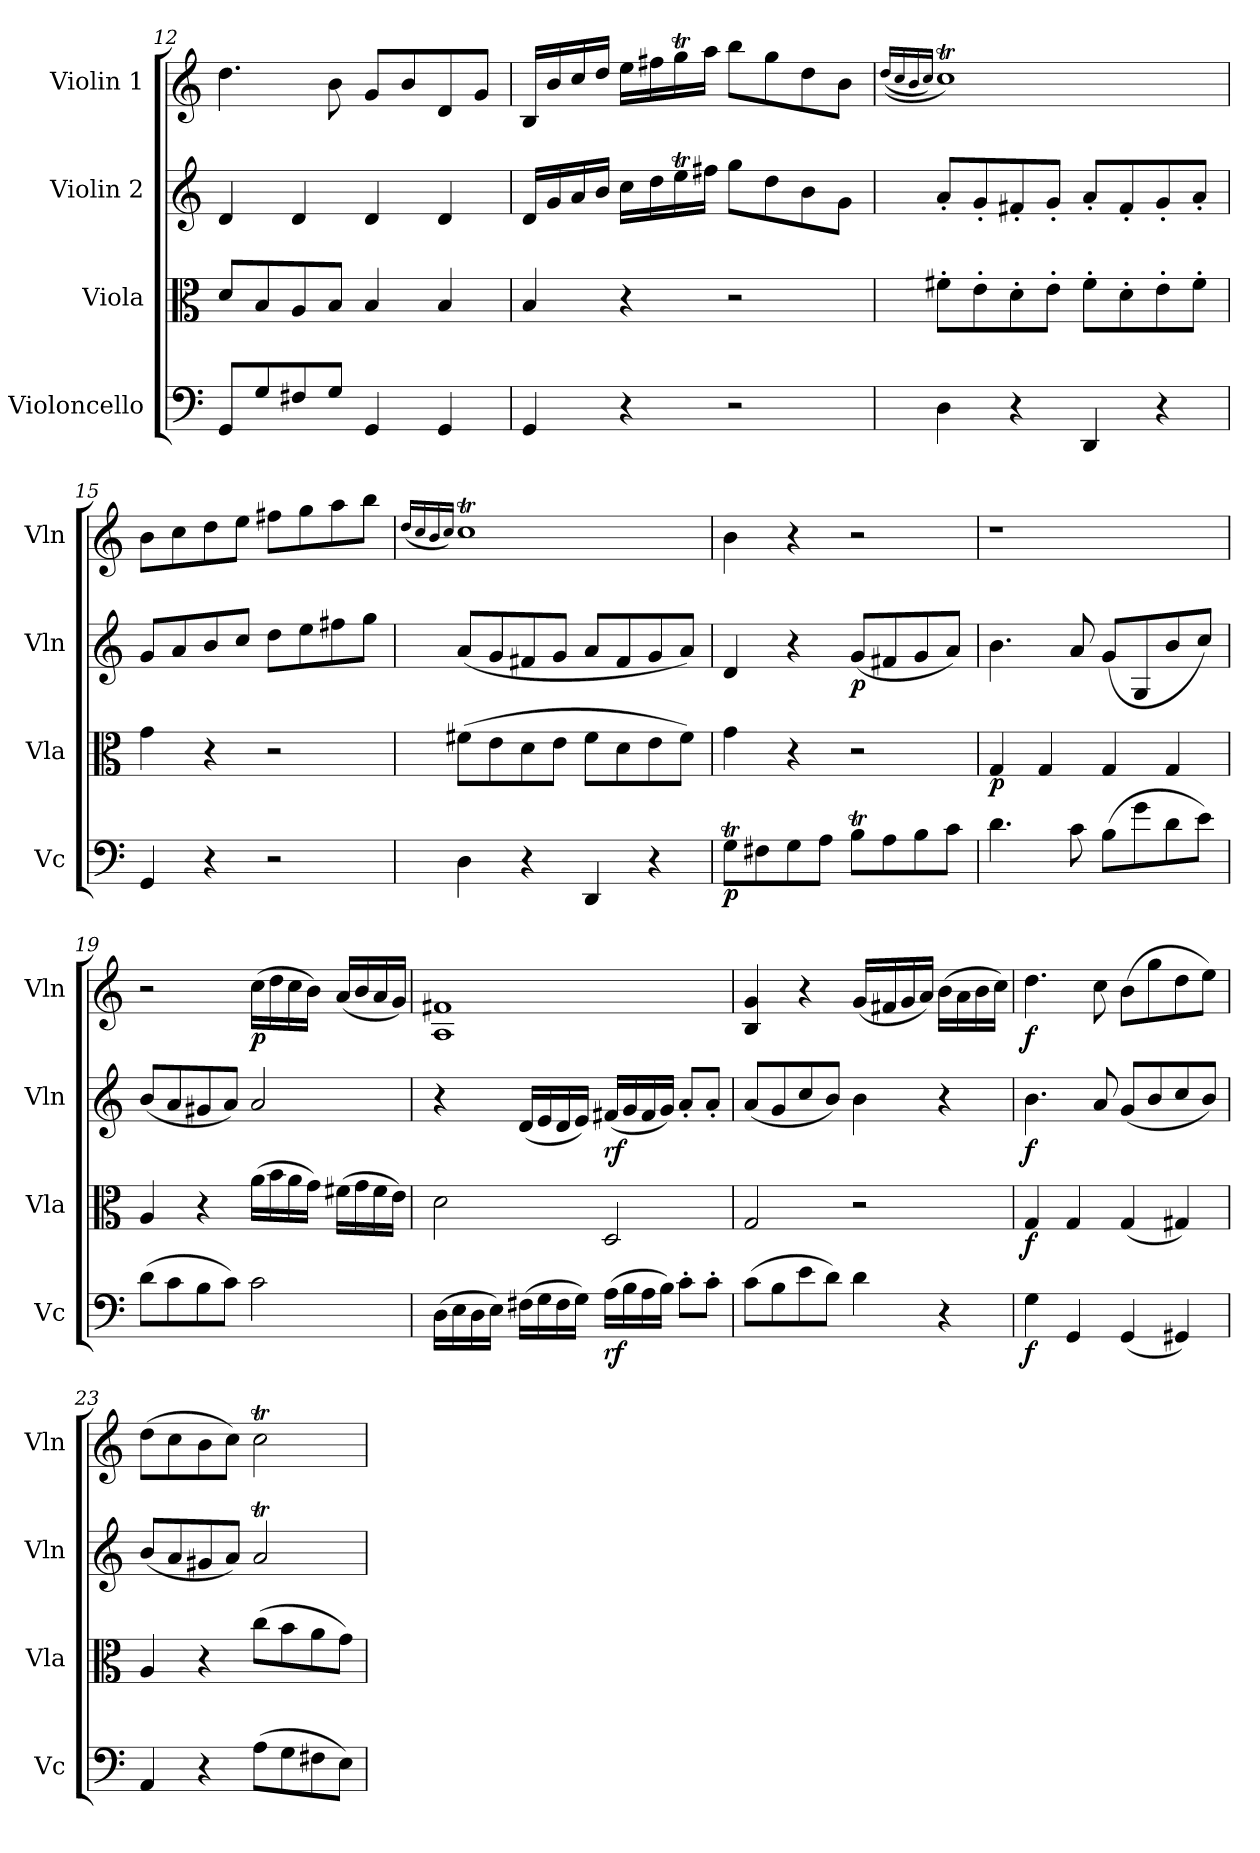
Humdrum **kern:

**kern	**dynam	**kern	**dynam	**kern	**dynam	**kern	**dynam
*part4	*part4	*part3	*part3	*part2	*part2	*part1	*part1
*staff4	*staff4	*staff3	*staff3	*staff2	*staff2	*staff1	*staff1
*I"Violoncello	*	*I"Viola	*	*I"Violin 2	*	*I"Violin 1	*
*I'Vc	*	*I'Vla	*	*I'Vln	*	*I'Vln	*
*clefF4	*	*clefC3	*	*clefG2	*	*clefG2	*
*k[]	*	*k[]	*	*k[]	*	*k[]	*
=12	=12	=12	=12	=12	=12	=12	=12
8GG/L	.	8d/L	.	4d/	.	4.dd\	.
8G/	.	8B/	.	.	.	.	.
8F#X/	.	8A/	.	4d/	.	.	.
8G/J	.	8B/J	.	.	.	8b\	.
4GG/	.	4B/	.	4d/	.	8g/L	.
.	.	.	.	.	.	8b/	.
4GG/	.	4B/	.	4d/	.	8d/	.
.	.	.	.	.	.	8g/J	.
!!LO:LB:g=z
=13	=13	=13	=13	=13	=13	=13	=13
4GG/	.	4B/	.	16d/LL	.	16B/LL	.
.	.	.	.	16g/	.	16b/	.
.	.	.	.	16a/	.	16cc/	.
.	.	.	.	16b/JJ	.	16dd/JJ	.
4r	.	4r	.	16cc\LL	.	16ee\LL	.
.	.	.	.	16dd\	.	16ff#X\	.
.	.	.	.	16eet\	.	16ggT\	.
.	.	.	.	16ff#X\JJ	.	16aa\JJ	.
2r	.	2r	.	8gg\L	.	8bb\L	.
.	.	.	.	8dd\	.	8gg\	.
.	.	.	.	8b\	.	8dd\	.
.	.	.	.	8g\J	.	8b\J	.
=14	=14	=14	=14	=14	=14	=14	=14
.	.	.	.	.	.	((16qdd/LL	.
.	.	.	.	.	.	16qcc/	.
.	.	.	.	.	.	16qb/	.
.	.	.	.	.	.	16qcc/JJ)	.
4D\	.	8f#X'\L	.	8a'/L	.	1ccT)	.
.	.	8e'\	.	8g'/	.	.	.
4r	.	8d'\	.	8f#X'/	.	.	.
.	.	8e'\J	.	8g'/J	.	.	.
4DD/	.	8f#'\L	.	8a'/L	.	.	.
.	.	8d'\	.	8f#'/	.	.	.
4r	.	8e'\	.	8g'/	.	.	.
.	.	8f#'\J	.	8a'/J	.	.	.
!!LO:LB:g=z
=15	=15	=15	=15	=15	=15	=15	=15
4GG/	.	4g\	.	8g/L	.	8b\L	.
.	.	.	.	8a/	.	8cc\	.
4r	.	4r	.	8b/	.	8dd\	.
.	.	.	.	8cc/J	.	8ee\J	.
2r	.	2r	.	8dd\L	.	8ff#X\L	.
.	.	.	.	8ee\	.	8gg\	.
.	.	.	.	8ff#X\	.	8aa\	.
.	.	.	.	8gg\J	.	8bb\J	.
=16	=16	=16	=16	=16	=16	=16	=16
.	.	.	.	.	.	(16qdd/LL	.
.	.	.	.	.	.	16qcc/	.
.	.	.	.	.	.	16qb/	.
.	.	.	.	.	.	16qcc/JJ)	.
4D\	.	(8f#X\L	.	(8a/L	.	1ccT	.
.	.	8e\	.	8g/	.	.	.
4r	.	8d\	.	8f#X/	.	.	.
.	.	8e\J	.	8g/J	.	.	.
4DD/	.	8f#\L	.	8a/L	.	.	.
.	.	8d\	.	8f#/	.	.	.
4r	.	8e\	.	8g/	.	.	.
.	.	8f#\J)	.	8a/J)	.	.	.
=17	=17	=17	=17	=17	=17	=17	=17
!	!LO:DY:b	!	!	!	!	!	!
8GT\L	p	4g\	.	4d/	.	4b\	.
8F#X\	.	.	.	.	.	.	.
8G\	.	4r	.	4r	.	4r	.
8A\J	.	.	.	.	.	.	.
!	!	!	!	!	!LO:DY:b	!	!
8Bt\L	.	2r	.	(8g/L	p	2r	.
8A\	.	.	.	8f#X/	.	.	.
8B\	.	.	.	8g/	.	.	.
8c\J	.	.	.	8a/J)	.	.	.
=18	=18	=18	=18	=18	=18	=18	=18
!	!	!	!LO:DY:b	!	!	!	!
4.d\	.	4G/	p	4.b\	.	1r	.
.	.	4G/	.	.	.	.	.
8c\	.	.	.	8a/	.	.	.
(8B\L	.	4G/	.	(8g/L	.	.	.
8g\	.	.	.	8G/	.	.	.
8d\	.	4G/	.	8b/	.	.	.
8e\J)	.	.	.	8cc/J)	.	.	.
!!LO:PB:g=z
=19	=19	=19	=19	=19	=19	=19	=19
(8d\L	.	4A/	.	(8b/L	.	2r	.
8c\	.	.	.	8a/	.	.	.
8B\	.	4r	.	8g#X/	.	.	.
8c\J)	.	.	.	8a/J)	.	.	.
!	!	!	!	!	!	!	!LO:DY:b
2c\	.	(16a\LL	.	2a/	.	(16cc\LL	p
.	.	16b\	.	.	.	16dd\	.
.	.	16a\	.	.	.	16cc\	.
.	.	16g\JJ)	.	.	.	16b\JJ)	.
.	.	(16f#X\LL	.	.	.	(16a/LL	.
.	.	16g\	.	.	.	16b/	.
.	.	16f#\	.	.	.	16a/	.
.	.	16e\JJ)	.	.	.	16g/JJ)	.
=20	=20	=20	=20	=20	=20	=20	=20
(16D\LL	.	2d\	.	4r	.	1A 1f#X	.
16E\	.	.	.	.	.	.	.
16D\	.	.	.	.	.	.	.
16E\JJ)	.	.	.	.	.	.	.
(16F#X\LL	.	.	.	(16d/LL	.	.	.
16G\	.	.	.	16e/	.	.	.
16F#\	.	.	.	16d/	.	.	.
16G\JJ)	.	.	.	16e/JJ)	.	.	.
!	!LO:DY:b	!	!	!	!LO:DY:b	!	!
(16A\LL	rf	2D/	.	(16f#X/LL	rf	.	.
16B\	.	.	.	16g/	.	.	.
16A\	.	.	.	16f#/	.	.	.
16B\JJ)	.	.	.	16g/JJ)	.	.	.
8c'\L	.	.	.	8a'/L	.	.	.
8c'\J	.	.	.	8a'/J	.	.	.
!!LO:LB:g=z
=21	=21	=21	=21	=21	=21	=21	=21
(8c\L	.	2G/	.	(8a/L	.	4B/ 4g/	.
8B\	.	.	.	8g/	.	.	.
8e\	.	.	.	8cc/	.	4r	.
8d\J)	.	.	.	8b/J)	.	.	.
4d\	.	2r	.	4b\	.	(16g/LL	.
.	.	.	.	.	.	16f#X/	.
.	.	.	.	.	.	16g/	.
.	.	.	.	.	.	16a/JJ)	.
4r	.	.	.	4r	.	(16b\LL	.
.	.	.	.	.	.	16a\	.
.	.	.	.	.	.	16b\	.
.	.	.	.	.	.	16cc\JJ)	.
=22	=22	=22	=22	=22	=22	=22	=22
!	!LO:DY:b	!	!LO:DY:b	!	!LO:DY:b	!	!LO:DY:b
4G\	f	4G/	f	4.b\	f	4.dd\	f
4GG/	.	4G/	.	.	.	.	.
.	.	.	.	8a/	.	8cc\	.
(4GG/	.	(4G/	.	(8g/L	.	(8b\L	.
.	.	.	.	8b/	.	8gg\	.
4GG#X/)	.	4G#X/)	.	8cc/	.	8dd\	.
.	.	.	.	8b/J)	.	8ee\J)	.
=23	=23	=23	=23	=23	=23	=23	=23
4AA/	.	4A/	.	(8b/L	.	(8dd\L	.
.	.	.	.	8a/	.	8cc\	.
4r	.	4r	.	8g#X/	.	8b\	.
.	.	.	.	8a/J)	.	8cc\J)	.
(8A\L	.	(8cc\L	.	2aT/	.	2ccT\	.
8G\	.	8b\	.	.	.	.	.
8F#X\	.	8a\	.	.	.	.	.
8E\J)	.	8g\J)	.	.	.	.	.
=	=	=	=	=	=	=	=
*-	*-	*-	*-	*-	*-	*-	*-
